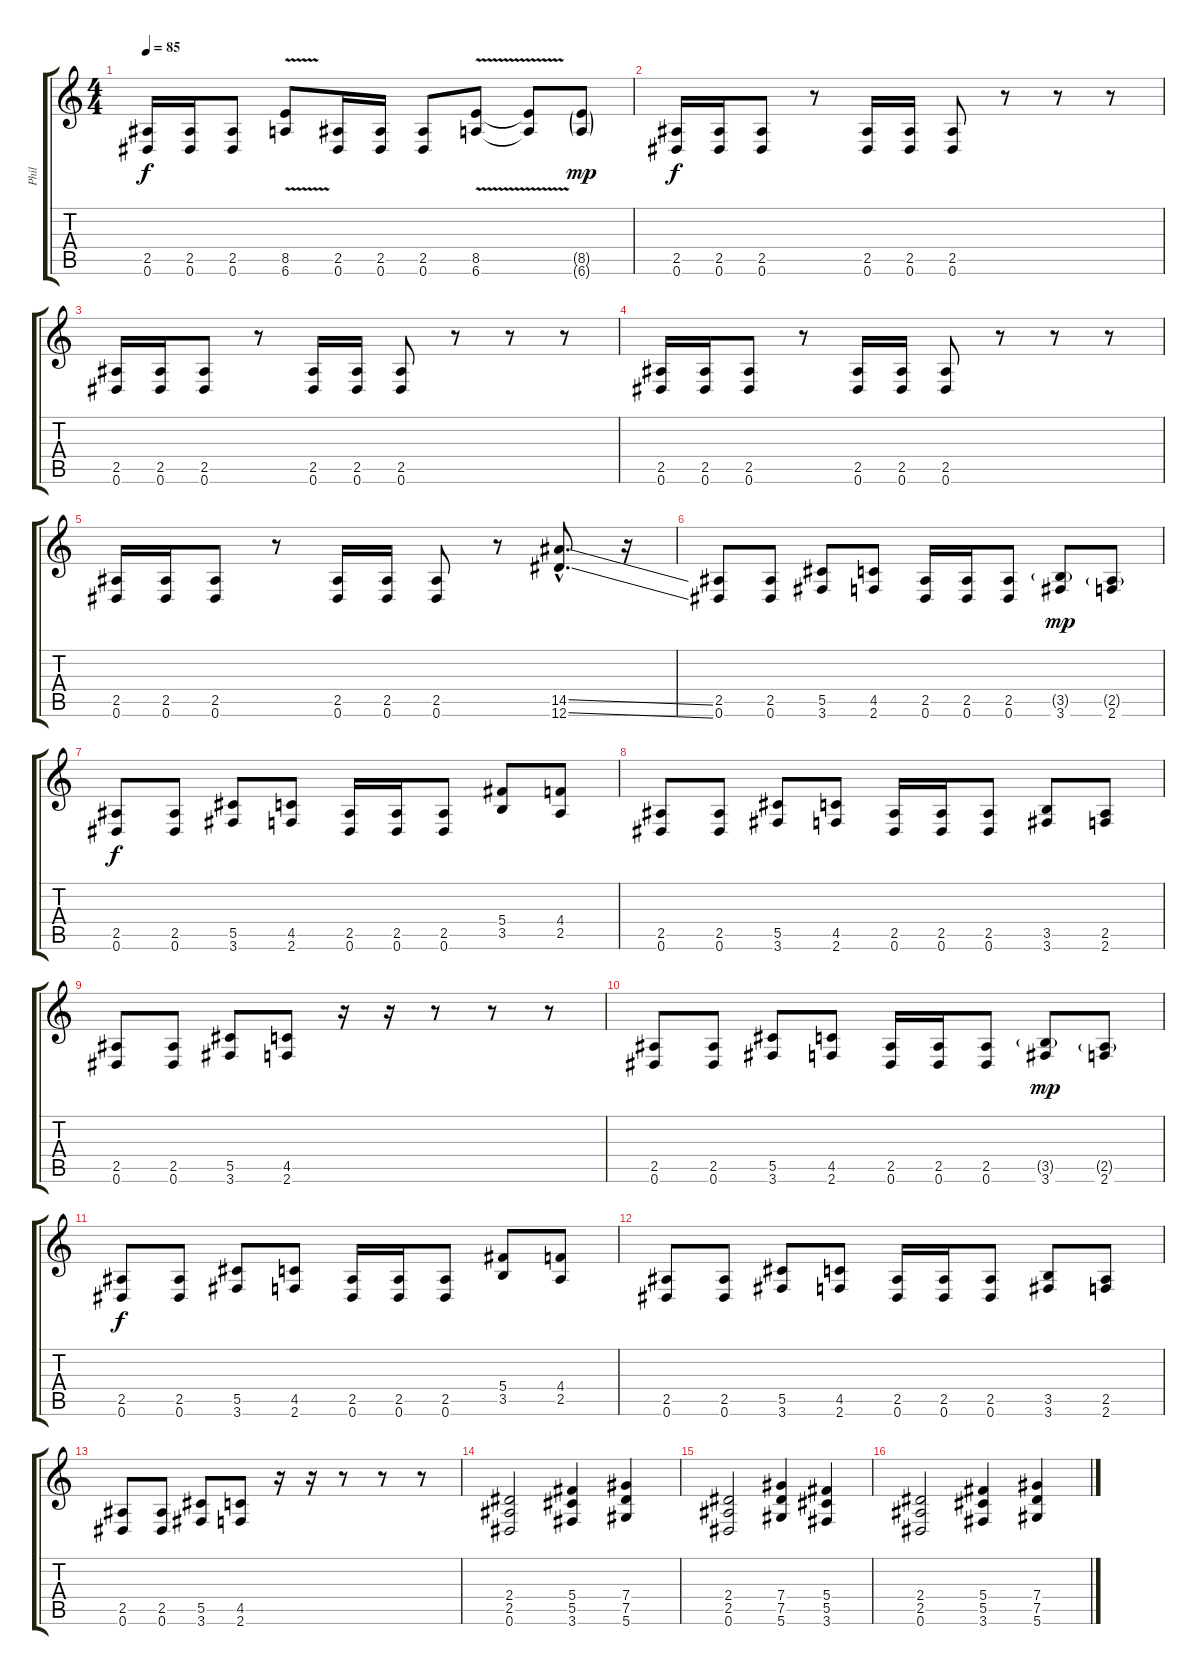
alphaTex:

\track ("Phil" "Phil") {instrument distortionguitar}
\staff {score tabs}
\tuning (Eb4 Bb3 Gb3 Db3 Ab2 Eb2) {hide}
\ts (4 4)
\tempo 85
\clef g2
\ks c
(2.5 0.6).16{dy f} (2.5 0.6).16 (2.5 0.6).8 (8.5{v} 6.6{v}).8 (2.5 0.6).16 (2.5 0.6).16 (2.5 0.6).8 (8.5{v} 6.6{v}).8 (8.5{t} 6.6{t}).8 (8.5{g} 6.6{g}).8{dy mp} |
(2.5 0.6).16{dy f} (2.5 0.6).16 (2.5 0.6).8 r.8 (2.5 0.6).16 (2.5 0.6).16 (2.5 0.6).8 r.8 r.8 r.8 |
(2.5 0.6).16 (2.5 0.6).16 (2.5 0.6).8 r.8 (2.5 0.6).16 (2.5 0.6).16 (2.5 0.6).8 r.8 r.8 r.8 |
(2.5 0.6).16 (2.5 0.6).16 (2.5 0.6).8 r.8 (2.5 0.6).16 (2.5 0.6).16 (2.5 0.6).8 r.8 r.8 r.8 |
(2.5 0.6).16 (2.5 0.6).16 (2.5 0.6).8 r.8 (2.5 0.6).16 (2.5 0.6).16 (2.5 0.6).8 r.8 (14.5{ss hac} 12.6{ss hac}).8{d} r.16 |
(2.5 0.6).8 (2.5 0.6).8 (5.5 3.6).8 (4.5 2.6).8 (2.5 0.6).16 (2.5 0.6).16 (2.5 0.6).8 (3.5{g} 3.6).8{dy mp} (2.5{g} 2.6).8 |
(2.5 0.6).8{dy f} (2.5 0.6).8 (5.5 3.6).8 (4.5 2.6).8 (2.5 0.6).16 (2.5 0.6).16 (2.5 0.6).8 (5.4 3.5).8 (4.4 2.5).8 |
(2.5 0.6).8 (2.5 0.6).8 (5.5 3.6).8 (4.5 2.6).8 (2.5 0.6).16 (2.5 0.6).16 (2.5 0.6).8 (3.5 3.6).8 (2.5 2.6).8 |
(2.5 0.6).8 (2.5 0.6).8 (5.5 3.6).8 (4.5 2.6).8 r.16 r.16 r.8 r.8 r.8 |
(2.5 0.6).8 (2.5 0.6).8 (5.5 3.6).8 (4.5 2.6).8 (2.5 0.6).16 (2.5 0.6).16 (2.5 0.6).8 (3.5{g} 3.6).8{dy mp} (2.5{g} 2.6).8 |
(2.5 0.6).8{dy f} (2.5 0.6).8 (5.5 3.6).8 (4.5 2.6).8 (2.5 0.6).16 (2.5 0.6).16 (2.5 0.6).8 (5.4 3.5).8 (4.4 2.5).8 |
(2.5 0.6).8 (2.5 0.6).8 (5.5 3.6).8 (4.5 2.6).8 (2.5 0.6).16 (2.5 0.6).16 (2.5 0.6).8 (3.5 3.6).8 (2.5 2.6).8 |
(2.5 0.6).8 (2.5 0.6).8 (5.5 3.6).8 (4.5 2.6).8 r.16 r.16 r.8 r.8 r.8 |
(2.4 2.5 0.6).2 (5.4 5.5 3.6).4 (7.4 7.5 5.6).4 |
(2.4 2.5 0.6).2 (7.4 7.5 5.6).4 (5.4 5.5 3.6).4 |
(2.4 2.5 0.6).2 (5.4 5.5 3.6).4 (7.4 7.5 5.6).4
